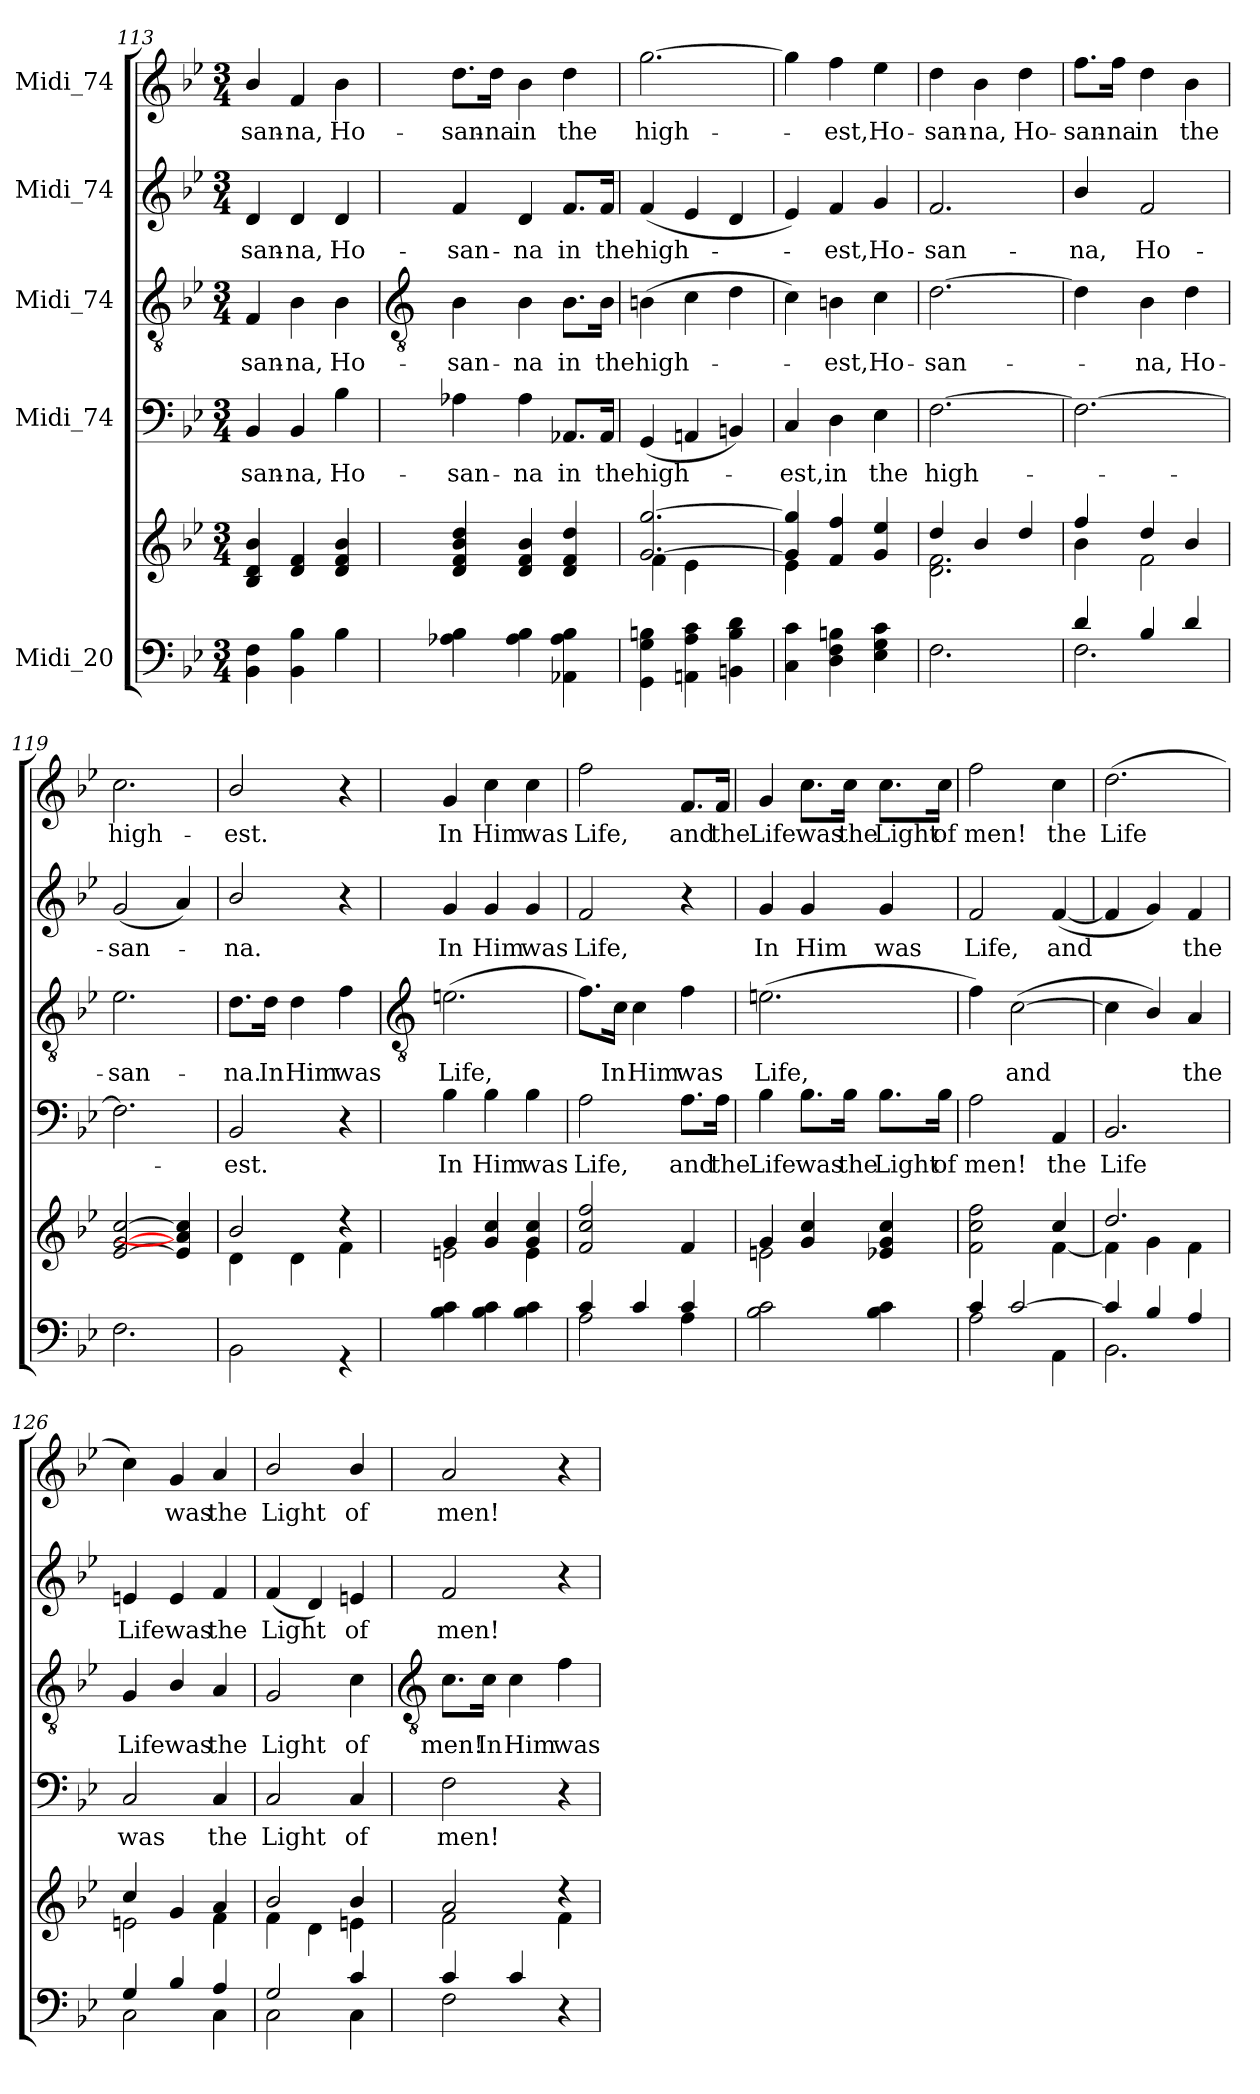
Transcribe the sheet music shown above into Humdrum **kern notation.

**kern	**kern	**kern	**text	**kern	**text	**kern	**text	**kern	**text
*part5	*part5	*part4	*part4	*part3	*part3	*part2	*part2	*part1	*part1
*staff6	*staff5	*staff4	*staff4	*staff3	*staff3	*staff2	*staff2	*staff1	*staff1
*I"Midi_20	*	*I"Midi_74	*	*I"Midi_74	*	*I"Midi_74	*	*I"Midi_74	*
*clefF4	*clefG2	*clefF4	*	*clefGv2	*	*clefG2	*	*clefG2	*
*k[b-e-]	*k[b-e-]	*k[b-e-]	*	*k[b-e-]	*	*k[b-e-]	*	*k[b-e-]	*
*B-:	*B-:	*B-:	*	*B-:	*	*B-:	*	*B-:	*
*M3/4	*M3/4	*M3/4	*	*M3/4	*	*M3/4	*	*M3/4	*
=113	=113	=113	=113	=113	=113	=113	=113	=113	=113
*	*^	*	*	*	*	*	*	*	*
!LO:N:vis=1	!	!LO:N:vis=1	!	!LO:LY:b	!	!LO:LY:b	!	!LO:LY:b	!	!LO:LY:b
*^	*	*	*	*	*	*	*	*	*	*
2.ryy	4BB-\ 4F\	4B-/ 4d/ 4b-/	2.ryy	4BB-	-san-	4F	-san-	4d	-san-	4b-/	-san-
!	!	!	!	!	!LO:LY:b	!	!LO:LY:b	!	!LO:LY:b	!	!LO:LY:b
.	4BB-\ 4B-\	4d 4f	.	4BB-	-na,	4B-	-na,	4d	-na,	4f	-na,
!	!	!	!	!	!LO:LY:b	!	!LO:LY:b	!	!LO:LY:b	!	!LO:LY:b
.	4B-\	4d 4f 4b-	.	4B-	Ho-	4B-	Ho-	4d	Ho-	4b-	Ho-
!!LO:LB:g=z
=114	=114	=114	=114	=114	=114	=114	=114	=114	=114	=114	=114
*	*	*	*	*	*	*clefGv2	*	*	*	*	*
!LO:N:vis=1	!	!	!LO:N:vis=1	!	!LO:LY:b	!	!LO:LY:b	!	!LO:LY:b	!	!LO:LY:b
2.ryy	4A-X\ 4B-\	4d 4f 4b- 4dd	2.ryy	4A-X	-san-	4B-	-san-	4f	-san-	8.dd\L	-san-
!	!	!	!	!	!	!	!	!	!	!	!LO:LY:b
.	.	.	.	.	.	.	.	.	.	16dd\Jk	-na
!	!	!	!	!	!LO:LY:b	!	!LO:LY:b	!	!LO:LY:b	!	!LO:LY:b
.	4A-\ 4B-\	4d 4f 4b-	.	4A-	-na	4B-	-na	4d	-na	4b-	in
!	!	!	!	!	!LO:LY:b	!	!LO:LY:b	!	!LO:LY:b	!	!LO:LY:b
.	4AA-X\ 4A-\ 4B-\	4d 4f 4dd	.	8.AA-X/L	in	8.B-\L	in	8.f/L	in	4dd	the
!	!	!	!	!	!LO:LY:b	!	!LO:LY:b	!	!LO:LY:b	!	!
.	.	.	.	16AA-/Jk	the	16B-\Jk	the	16f/Jk	the	.	.
=115	=115	=115	=115	=115	=115	=115	=115	=115	=115	=115	=115
!LO:N:vis=1	!	!	!	!	!LO:LY:b	!	!LO:LY:b	!	!LO:LY:b	!	!LO:LY:b
2.ryy	4GG\ 4G\ 4Bn\	[2.g/ [2.gg/	4f\	(<4GG	high-	(>4Bn	high-	(<4f	high-	[2.gg	high-
.	4AAn\ 4A\ 4c\	.	4e-\	4AAn	.	4c	.	4e-	.	.	.
.	4BBn\ 4B\ 4d\	.	4ryy	4BBn)	.	4d	.	4d	.	.	.
=116	=116	=116	=116	=116	=116	=116	=116	=116	=116	=116	=116
!LO:N:vis=1	!	!	!	!	!LO:LY:b	!	!	!	!	!	!
2.ryy	4C\ 4c\	4g/] 4gg/]	4e-\	4C	est,	4c)	.	4e-)	.	4gg]	.
!	!	!	!	!	!LO:LY:b	!	!LO:LY:b	!	!LO:LY:b	!	!LO:LY:b
.	4D\ 4F\ 4Bn\	4f/ 4ff/	2ryy	4D	in	4Bn	est,	4f	est,	4ff	est,
!	!	!	!	!	!LO:LY:b	!	!LO:LY:b	!	!LO:LY:b	!	!LO:LY:b
.	4E-\ 4G\ 4c\	4g/ 4ee-/	.	4E-	the	4c	Ho-	4g	Ho-	4ee-	Ho-
=117	=117	=117	=117	=117	=117	=117	=117	=117	=117	=117	=117
!LO:N:vis=1	!	!	!	!	!LO:LY:b	!	!LO:LY:b	!	!LO:LY:b	!	!LO:LY:b
2.ryy	2.F\	4dd/	2.d\ 2.f\	[2.F	high-	[2.d	-san-	2.f	-san-	4dd	-san-
!	!	!	!	!	!	!	!	!	!	!	!LO:LY:b
.	.	4b-/	.	.	.	.	.	.	.	4b-	-na,
!	!	!	!	!	!	!	!	!	!	!	!LO:LY:b
.	.	4dd/	.	.	.	.	.	.	.	4dd	Ho-
=118	=118	=118	=118	=118	=118	=118	=118	=118	=118	=118	=118
!	!	!	!	!	!	!	!	!	!LO:LY:b	!	!LO:LY:b
4d/	2.F\	4ff/	4b-\	2.F_	.	4d]	.	4b-/	-na,	8.ff\L	-san-
!	!	!	!	!	!	!	!	!	!	!	!LO:LY:b
.	.	.	.	.	.	.	.	.	.	16ff\Jk	-na
!	!	!	!	!	!	!	!LO:LY:b	!	!LO:LY:b	!	!LO:LY:b
4B-/	.	4dd/	2f\	.	.	4B-	na,	2f	Ho-	4dd	in
!	!	!	!	!	!	!	!LO:LY:b	!	!	!	!LO:LY:b
4d/	.	4b-/	.	.	.	4d	Ho-	.	.	4b-	the
=119	=119	=119	=119	=119	=119	=119	=119	=119	=119	=119	=119
!LO:N:vis=1	!	!	!LO:N:vis=1	!	!	!	!LO:LY:b	!	!LO:LY:b	!	!LO:LY:b
2.ryy	2.F\	[2e- [2g [2cc	2.ryy	2.F]	.	2.e-	-san-	(<2g	-san-	2.cc	high-
.	.	4e-] 4a] 4cc]	.	.	.	.	.	4a)	.	.	.
=120	=120	=120	=120	=120	=120	=120	=120	=120	=120	=120	=120
!LO:N:vis=1	!	!	!	!	!LO:LY:b	!	!LO:LY:b	!	!LO:LY:b	!	!LO:LY:b
2.ryy	2BB-\	2b-/	4d\	2BB-	est.	8.d\L	-na.	2b-/	na.	2b-/	-est.
!	!	!	!	!	!	!	!LO:LY:b	!	!	!	!
.	.	.	.	.	.	16d\Jk	In	.	.	.	.
!	!	!	!	!	!	!	!LO:LY:b	!	!	!	!
.	.	.	4d\	.	.	4d	Him	.	.	.	.
!	!	!	!	!	!	!	!LO:LY:b	!	!	!	!
.	4r	4r	4f\	4r	.	4f	was	4r	.	4r	.
!!LO:LB:g=z
=121	=121	=121	=121	=121	=121	=121	=121	=121	=121	=121	=121
*	*	*	*	*	*	*clefGv2	*	*	*	*	*
!LO:N:vis=1	!	!	!	!	!LO:LY:b	!	!LO:LY:b	!	!LO:LY:b	!	!LO:LY:b
2.ryy	4B-\ 4c\	4g	2en\	4B-	In	(>2.en	Life,	4g	In	4g	In
!	!	!	!	!	!LO:LY:b	!	!	!	!LO:LY:b	!	!LO:LY:b
.	4B-\ 4c\	4g 4cc	.	4B-	Him	.	.	4g	Him	4cc	Him
!	!	!	!	!	!LO:LY:b	!	!	!	!LO:LY:b	!	!LO:LY:b
.	4B-\ 4c\	4g 4cc	4e\	4B-	was	.	.	4g	was	4cc	was
=122	=122	=122	=122	=122	=122	=122	=122	=122	=122	=122	=122
!	!	!	!LO:N:vis=1	!	!LO:LY:b	!	!	!	!LO:LY:b	!	!LO:LY:b
4c/	2A\	2f 2cc 2ff	2.ryy	2A	Life,	8.f\L)	.	2f	Life,	2ff	Life,
!	!	!	!	!	!	!	!LO:LY:b	!	!	!	!
.	.	.	.	.	.	16c\Jk	In	.	.	.	.
!	!	!	!	!	!	!	!LO:LY:b	!	!	!	!
4c/	.	.	.	.	.	4c	Him	.	.	.	.
!	!	!	!	!	!LO:LY:b	!	!LO:LY:b	!	!	!	!LO:LY:b
4c/	4A\	4f	.	8.A\L	and	4f	was	4r	.	8.f/L	and
!	!	!	!	!	!LO:LY:b	!	!	!	!	!	!LO:LY:b
.	.	.	.	16A\Jk	the	.	.	.	.	16f/Jk	the
=123	=123	=123	=123	=123	=123	=123	=123	=123	=123	=123	=123
!	!	!	!	!	!LO:LY:b	!	!LO:LY:b	!	!LO:LY:b	!	!LO:LY:b
2.ryy	2B-\ 2c\	4g	2en\	4B-	Life	(>2.en	Life,	4g	In	4g	Life
!	!	!	!	!	!LO:LY:b	!	!	!	!LO:LY:b	!	!LO:LY:b
.	.	4g 4cc	.	8.B-\L	was	.	.	4g	Him	8.cc\L	was
!	!	!	!	!	!LO:LY:b	!	!	!	!	!	!LO:LY:b
.	.	.	.	16B-\Jk	the	.	.	.	.	16cc\Jk	the
!	!	!	!	!	!LO:LY:b	!	!	!	!LO:LY:b	!	!LO:LY:b
.	4B-\ 4c\	4e- 4g 4cc	4ryy	8.B-\L	Light	.	.	4g	was	8.cc\L	Light
!	!	!	!	!	!LO:LY:b	!	!	!	!	!	!LO:LY:b
.	.	.	.	16B-\Jk	of	.	.	.	.	16cc\Jk	of
=124	=124	=124	=124	=124	=124	=124	=124	=124	=124	=124	=124
!	!	!	!	!	!LO:LY:b	!	!	!	!LO:LY:b	!	!LO:LY:b
4c/	2A\	2f 2cc 2ff	2ryy	2A	men!	4f)	.	2f	Life,	2ff	men!
!	!	!	!	!	!	!	!LO:LY:b	!	!	!	!
[2c/	.	.	.	.	.	(>[2c	and	.	.	.	.
!	!	!	!	!	!LO:LY:b	!	!	!	!LO:LY:b	!	!LO:LY:b
.	4AA\	4cc	[4f\	4AA	the	.	.	(<[4f	and	4cc	the
=125	=125	=125	=125	=125	=125	=125	=125	=125	=125	=125	=125
!	!	!	!	!	!LO:LY:b	!	!	!	!	!	!LO:LY:b
4c/]	2.BB-\	2.dd/	4f\]	2.BB-	Life	4c]	.	4f]	.	(>2.dd	Life
4B-/	.	.	4g\	.	.	4B-/)	.	4g)	.	.	.
!	!	!	!	!	!	!	!LO:LY:b	!	!LO:LY:b	!	!
4A/	.	.	4f\	.	.	4A	the	4f	the	.	.
=126	=126	=126	=126	=126	=126	=126	=126	=126	=126	=126	=126
!	!	!	!	!	!LO:LY:b	!	!LO:LY:b	!	!LO:LY:b	!	!
4G/	2C\	4cc/	2en\	2C	was	4G	Life	4en	Life	4cc)	.
!	!	!	!	!	!	!	!LO:LY:b	!	!LO:LY:b	!	!LO:LY:b
4B-/	.	4g	.	.	.	4B-/	was	4e	was	4g	was
!	!	!	!	!	!LO:LY:b	!	!LO:LY:b	!	!LO:LY:b	!	!LO:LY:b
4A/	4C\	4a	4f\	4C	the	4A	the	4f	the	4a	the
=127	=127	=127	=127	=127	=127	=127	=127	=127	=127	=127	=127
!	!	!	!	!	!LO:LY:b	!	!LO:LY:b	!	!LO:LY:b	!	!LO:LY:b
2G/	2C\	2b-/	4f\	2C	Light	2G	Light	(<4f	Light	2b-/	Light
.	.	.	4d\	.	.	.	.	4d)	.	.	.
!	!	!	!	!	!LO:LY:b	!	!LO:LY:b	!	!LO:LY:b	!	!LO:LY:b
4c/	4C\	4b-/	4en\	4C	of	4c	of	4en	of	4b-/	of
!!LO:LB:g=z
=128	=128	=128	=128	=128	=128	=128	=128	=128	=128	=128	=128
*	*	*	*	*	*	*clefGv2	*	*	*	*	*
!	!	!	!	!	!LO:LY:b	!	!LO:LY:b	!	!LO:LY:b	!	!LO:LY:b
4c/	2F\	2a	2f\	2F	men!	8.c\L	men!	2f	men!	2a	men!
!	!	!	!	!	!	!	!LO:LY:b	!	!	!	!
.	.	.	.	.	.	16c\Jk	In	.	.	.	.
!	!	!	!	!	!	!	!LO:LY:b	!	!	!	!
4c/	.	.	.	.	.	4c	Him	.	.	.	.
!	!	!	!	!	!	!	!LO:LY:b	!	!	!	!
4ryy	4r	4r	4f\	4r	.	4f	was	4r	.	4r	.
*v	*v	*	*	*	*	*	*	*	*	*	*
*	*v	*v	*	*	*	*	*	*	*	*
=	=	=	=	=	=	=	=	=	=
*-	*-	*-	*-	*-	*-	*-	*-	*-	*-
